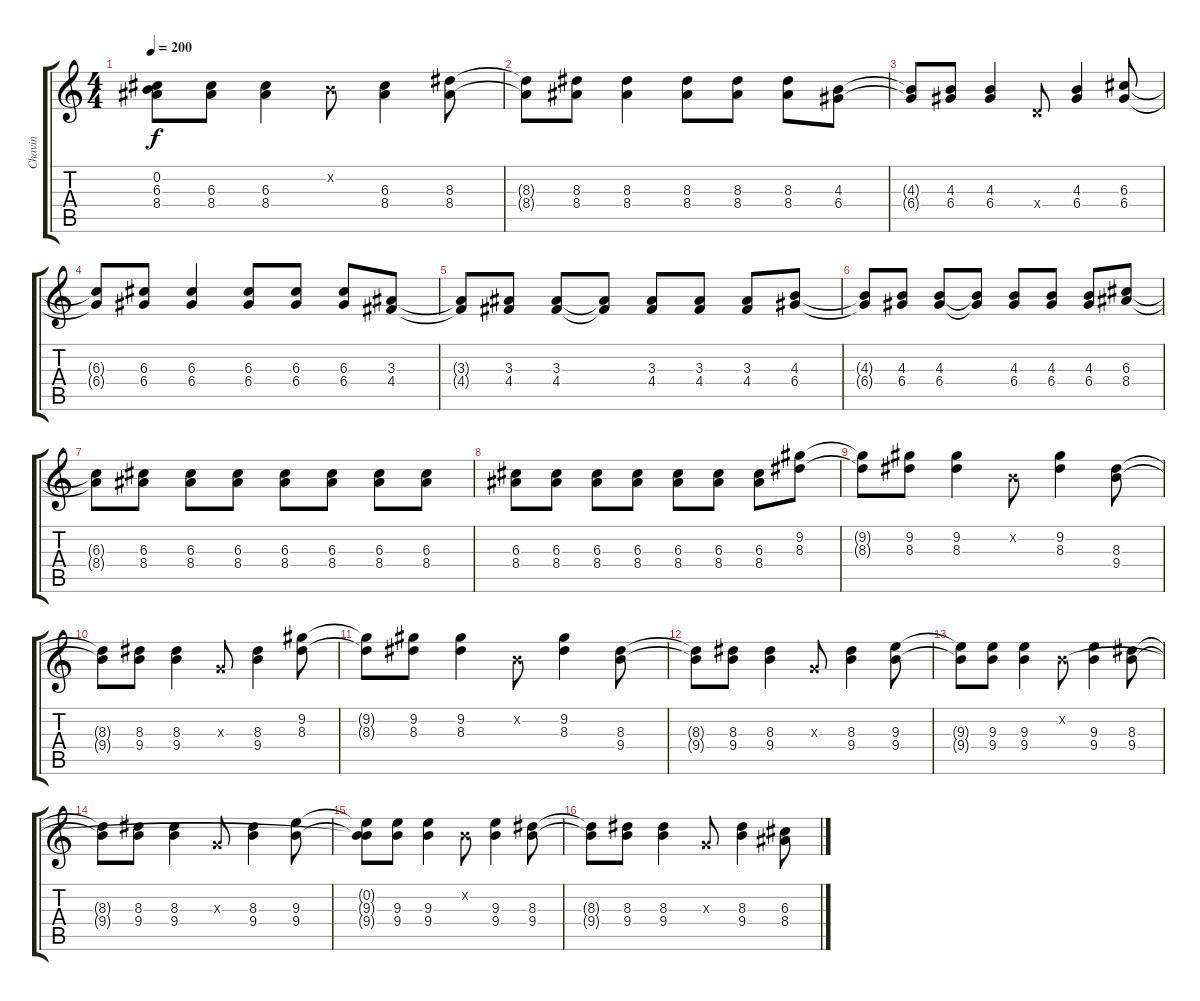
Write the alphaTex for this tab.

\track ("Chavin" "Chavin") {instrument overdrivenguitar}
\staff {score tabs}
\tuning (E4 B3 G3 D3 A2 E2) {hide}
\ts (4 4)
\tempo 200
\clef g2
\ks c
(0.2{t} 6.3{t} 8.4{t}).8{dy f} (6.3 8.4).8 (6.3 8.4).4 0.2{x}.8 (6.3 8.4).4 (8.3 8.4).8 |
(8.3{t} 8.4{t}).8 (8.3 8.4).8 (8.3 8.4).4 (8.3 8.4).8 (8.3 8.4).8 (8.3 8.4).8 (4.3 6.4).8 |
(4.3{t} 6.4{t}).8 (4.3 6.4).8 (4.3 6.4).4 0.4{x}.8 (4.3 6.4).4 (6.3 6.4).8 |
(6.3{t} 6.4{t}).8 (6.3 6.4).8 (6.3 6.4).4 (6.3 6.4).8 (6.3 6.4).8 (6.3 6.4).8 (3.3 4.4).8 |
(3.3{t} 4.4{t}).8 (3.3 4.4).8 (3.3 4.4).8 (3.3{t} 4.4{t}).8 (3.3 4.4).8 (3.3 4.4).8 (3.3 4.4).8 (4.3 6.4).8 |
(4.3{t} 6.4{t}).8 (4.3 6.4).8 (4.3 6.4).8 (4.3{t} 6.4{t}).8 (4.3 6.4).8 (4.3 6.4).8 (4.3 6.4).8 (6.3 8.4).8 |
(6.3{t} 8.4{t}).8 (6.3 8.4).8 (6.3 8.4).8 (6.3 8.4).8 (6.3 8.4).8 (6.3 8.4).8 (6.3 8.4).8 (6.3 8.4).8 |
(6.3 8.4).8 (6.3 8.4).8 (6.3 8.4).8 (6.3 8.4).8 (6.3 8.4).8 (6.3 8.4).8 (6.3 8.4).8 (9.2 8.3).8 |
(9.2{t} 8.3{t}).8 (9.2 8.3).8 (9.2 8.3).4 0.2{x}.8 (9.2 8.3).4 (8.3 9.4).8 |
(8.3{t} 9.4{t}).8 (8.3 9.4).8 (8.3 9.4).4 0.3{x}.8 (8.3 9.4).4 (9.2 8.3).8 |
(9.2{t} 8.3{t}).8 (9.2 8.3).8 (9.2 8.3).4 0.2{x}.8 (9.2 8.3).4 (8.3 9.4).8 |
(8.3{t} 9.4{t}).8 (8.3 9.4).8 (8.3 9.4).4 0.3{x}.8 (8.3 9.4).4 (9.3 9.4).8 |
(9.3{t} 9.4{t}).8 (9.3 9.4).8 (9.3 9.4).4 0.2{x}.8 (9.3 9.4).4 (8.3 9.4).8 |
(8.3{t} 9.4{t}).8 (8.3 9.4).8 (8.3 9.4).4 0.3{x}.8 (8.3 9.4).4 (9.3 9.4).8 |
(0.2{t} 9.3{t} 9.4{t}).8 (9.3 9.4).8 (9.3 9.4).4 0.2{x}.8 (9.3 9.4).4 (8.3 9.4).8 |
(8.3{t} 9.4{t}).8 (8.3 9.4).8 (8.3 9.4).4 0.3{x}.8 (8.3 9.4).4 (6.3 8.4).8
